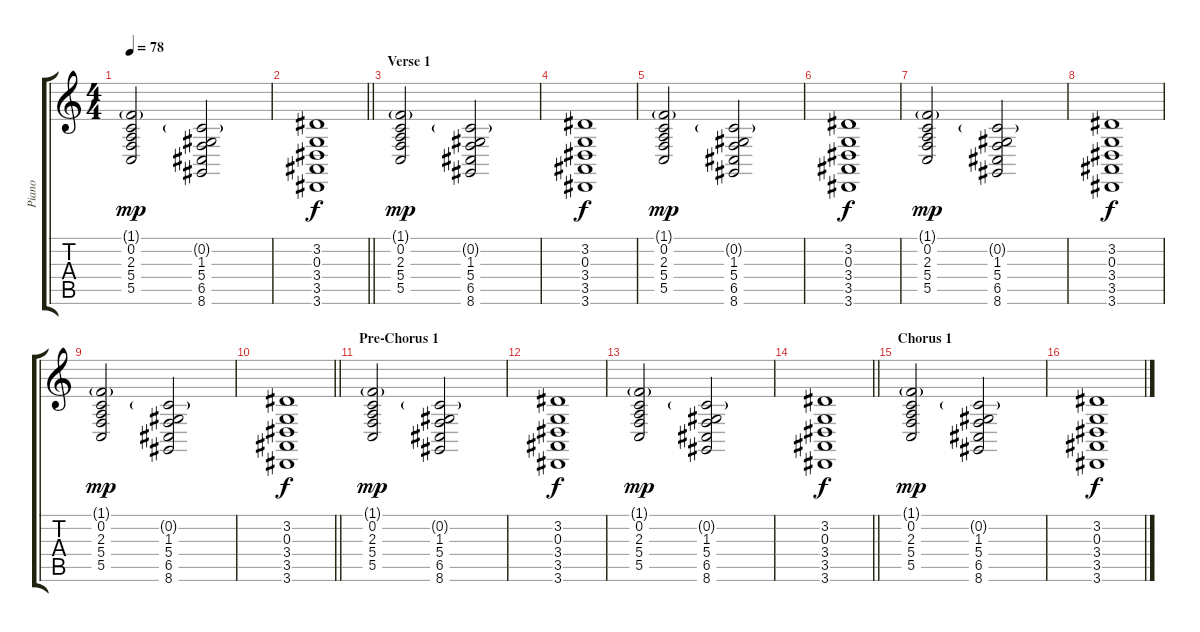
\track ("Piano" "Piano") {instrument acousticgrandpiano}
\staff {score tabs}
\tuning (E4 C4 G3 C3 G2 C2) {hide}
\ts (4 4)
\tempo 78
\clef g2
\ks c
(1.1{g} 0.2 2.3 5.4 5.5).2{dy mp} (0.2{g} 1.3 5.4 6.5 8.6).2 |
\barLineRight lightlight
(3.2 0.3 3.4 3.5 3.6).1{dy f} |
\section ("" "Verse 1")
(1.1{g} 0.2 2.3 5.4 5.5).2{dy mp} (0.2{g} 1.3 5.4 6.5 8.6).2 |
(3.2 0.3 3.4 3.5 3.6).1{dy f} |
(1.1{g} 0.2 2.3 5.4 5.5).2{dy mp} (0.2{g} 1.3 5.4 6.5 8.6).2 |
(3.2 0.3 3.4 3.5 3.6).1{dy f} |
(1.1{g} 0.2 2.3 5.4 5.5).2{dy mp} (0.2{g} 1.3 5.4 6.5 8.6).2 |
(3.2 0.3 3.4 3.5 3.6).1{dy f} |
(1.1{g} 0.2 2.3 5.4 5.5).2{dy mp} (0.2{g} 1.3 5.4 6.5 8.6).2 |
\barLineRight lightlight
(3.2 0.3 3.4 3.5 3.6).1{dy f} |
\section ("" "Pre-Chorus 1")
(1.1{g} 0.2 2.3 5.4 5.5).2{dy mp} (0.2{g} 1.3 5.4 6.5 8.6).2 |
(3.2 0.3 3.4 3.5 3.6).1{dy f} |
(1.1{g} 0.2 2.3 5.4 5.5).2{dy mp} (0.2{g} 1.3 5.4 6.5 8.6).2 |
\barLineRight lightlight
(3.2 0.3 3.4 3.5 3.6).1{dy f} |
\section ("" "Chorus 1")
(1.1{g} 0.2 2.3 5.4 5.5).2{dy mp} (0.2{g} 1.3 5.4 6.5 8.6).2 |
(3.2 0.3 3.4 3.5 3.6).1{dy f}
